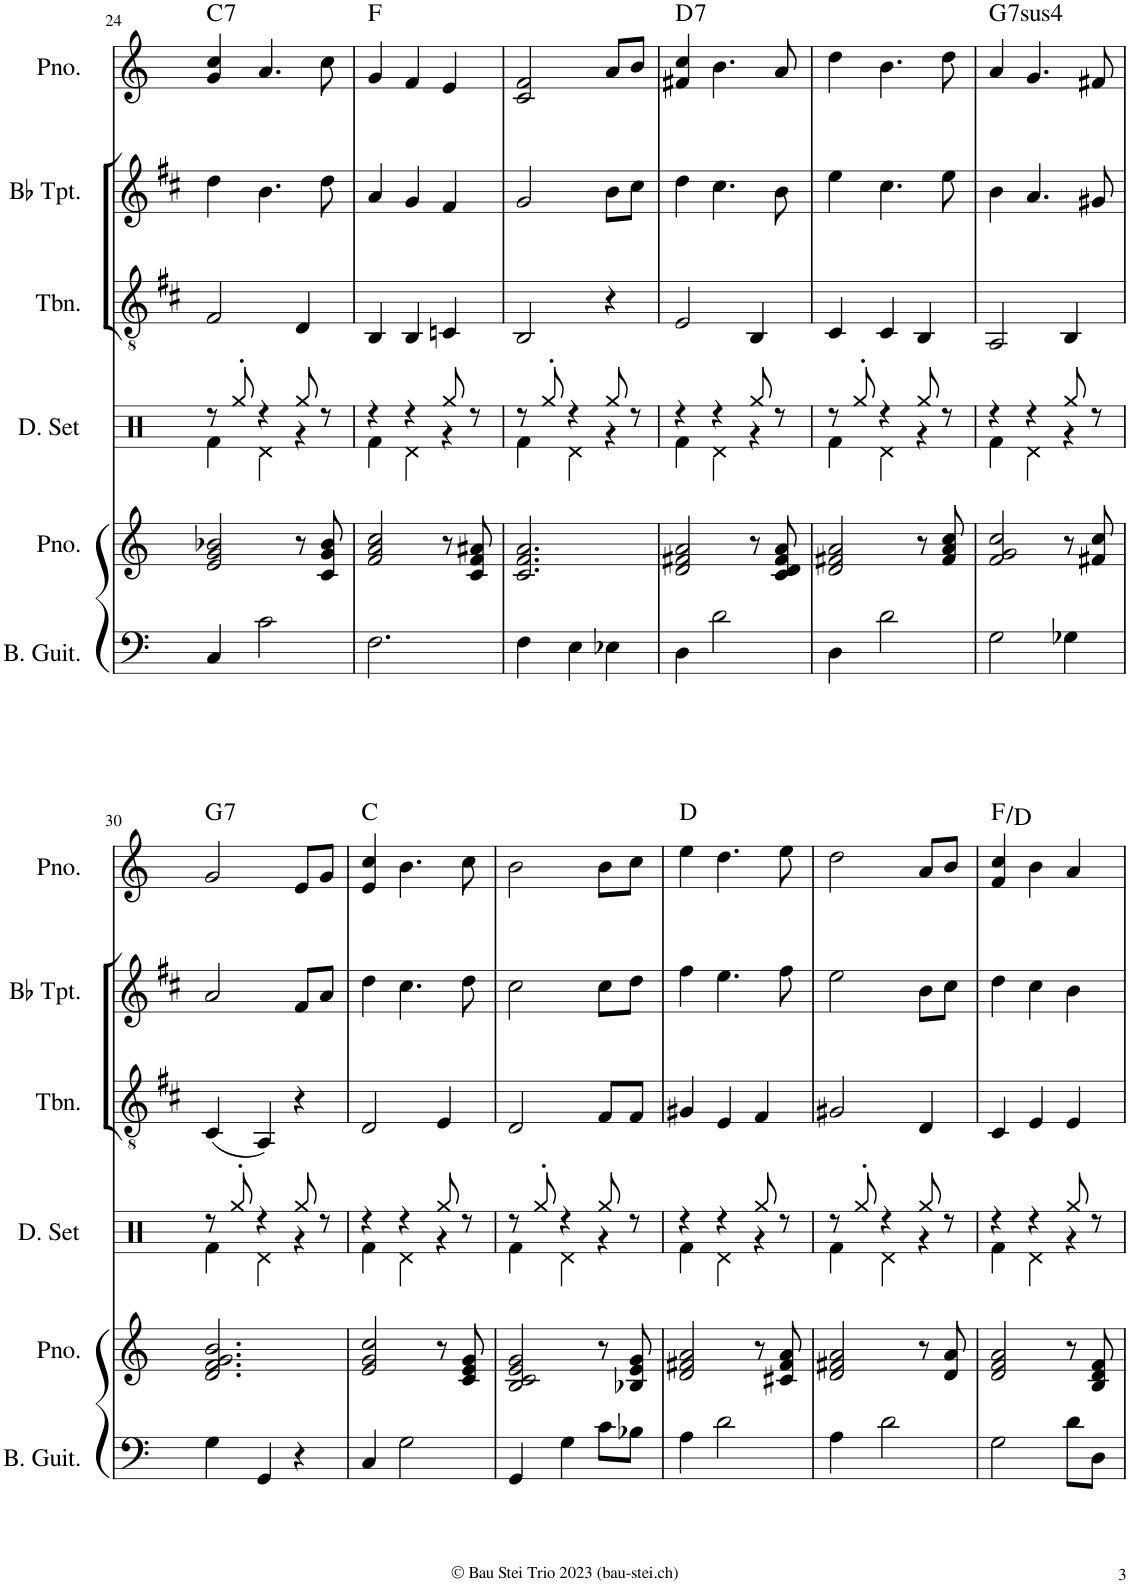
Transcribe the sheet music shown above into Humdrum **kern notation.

**kern	**kern	**kern	**kern	**kern	**kern	**harte
*part6	*part5	*part4	*part3	*part2	*part1	*part1
*staff6	*staff5	*staff4	*staff3	*staff2	*staff1	*
*I"Bass Guitar	*I"Piano	*I"Drumset	*I"Trombone	*I"Bb Trumpet	*I"Piano	*
*I'B. Guit.	*I'Pno.	*I'D. Set	*I'Tbn.	*I'Bb Tpt.	*I'Pno.	*
!!LO:PB:g=z
*clefF4	*clefG2	*clefX	*clefGv2	*clefG2	*clefG2	*
*Trd7c12	*	*	*Trd1c2	*Trd1c2	*	*
*k[]	*k[]	*k[]	*k[f#c#]	*k[f#c#]	*k[]	*
*M3/4	*M3/4	*M3/4	*M3/4	*M3/4	*M3/4	*
=24	=24	=24	=24	=24	=24	=24
*	*	*^	*	*	*	*
!	!	!	!	!	!	!	!LO:H:kt=7
4C/	2e/ 2g/ 2b-X/	8r	4Rf\	2F#/	4dd\	4g/ 4cc/	C:7
.	.	8Rgg'/	.	.	.	.	.
2c\	.	4r	4Rd\	.	4.b\	4.a/	.
.	8r	8Rgg/	4r	4D/	.	.	.
.	8c/ 8g/ 8b-/	8r	.	.	8dd\	8cc\	.
=25	=25	=25	=25	=25	=25	=25	=25
2.F\	2f/ 2a/ 2cc/	4r	4Rf\	4BB/	4a/	4g/	F:maj
.	.	4r	4Rd\	4BB/	4g/	4f/	.
.	8r	8Rgg/	4r	4Cn/	4f#/	4e/	.
.	8c/ 8f/ 8a#X/	8r	.	.	.	.	.
=26	=26	=26	=26	=26	=26	=26	=26
4F\	2.c/ 2.f/ 2.a/	8r	4Rf\	2BB/	2g/	2c/ 2f/	.
.	.	8Rgg'/	.	.	.	.	.
4E\	.	4r	4Rd\	.	.	.	.
4E-X\	.	8Rgg/	4r	4r	8b\L	8a/L	.
.	.	8r	.	.	8cc#\J	8b/J	.
=27	=27	=27	=27	=27	=27	=27	=27
!	!	!	!	!	!	!	!LO:H:kt=7
4D\	2d/ 2f#X/ 2a/	4r	4Rf\	2E/	4dd\	4f#X/ 4cc/	D:7
2d\	.	4r	4Rd\	.	4.cc#\	4.b\	.
.	8r	8Rgg/	4r	4BB/	.	.	.
.	8c/ 8d/ 8f#/ 8a/	8r	.	.	8b\	8a/	.
=28	=28	=28	=28	=28	=28	=28	=28
4D\	2d/ 2f#X/ 2a/	8r	4Rf\	4C#/	4ee\	4dd\	.
.	.	8Rgg'/	.	.	.	.	.
2d\	.	4r	4Rd\	4C#/	4.cc#\	4.b\	.
.	8r	8Rgg/	4r	4BB/	.	.	.
.	8f#/ 8a/ 8cc/	8r	.	.	8ee\	8dd\	.
=29	=29	=29	=29	=29	=29	=29	=29
!	!	!	!	!	!	!	!LO:H:kt=74
2G\	2f/ 2g/ 2cc/	4r	4Rf\	2AA/	4b\	4a/	G:sus4(7)
.	.	4r	4Rd\	.	4.a/	4.g/	.
4G-X\	8r	8Rgg/	4r	4BB/	.	.	.
.	8f#X/ 8cc/	8r	.	.	8g#X/	8f#X/	.
!!LO:LB:g=z
=30	=30	=30	=30	=30	=30	=30	=30
!	!	!	!	!	!	!	!LO:H:kt=7
4G\	2.d/ 2.f/ 2.g/ 2.b/	8r	4Rf\	(4C#/	2a/	2g/	G:7
.	.	8Rgg'/	.	.	.	.	.
4GG/	.	4r	4Rd\	4AA/)	.	.	.
4r	.	8Rgg/	4r	4r	8f#/L	8e/L	.
.	.	8r	.	.	8a/J	8g/J	.
=31	=31	=31	=31	=31	=31	=31	=31
4C/	2e/ 2g/ 2cc/	4r	4Rf\	2D/	4dd\	4e/ 4cc/	C:maj
2G\	.	4r	4Rd\	.	4.cc#\	4.b\	.
.	8r	8Rgg/	4r	4E/	.	.	.
.	8c/ 8e/ 8g/	8r	.	.	8dd\	8cc\	.
=32	=32	=32	=32	=32	=32	=32	=32
4GG/	2B/ 2c/ 2e/ 2g/	8r	4Rf\	2D/	2cc#\	2b\	.
.	.	8Rgg'/	.	.	.	.	.
4G\	.	4r	4Rd\	.	.	.	.
8c\L	8r	8Rgg/	4r	8F#/L	8cc#\L	8b\L	.
8B-X\J	8B-X/ 8e/ 8g/	8r	.	8F#/J	8dd\J	8cc\J	.
=33	=33	=33	=33	=33	=33	=33	=33
4A\	2d/ 2f#X/ 2a/	4r	4Rf\	4G#X/	4ff#\	4ee\	D:maj
2d\	.	4r	4Rd\	4E/	4.ee\	4.dd\	.
.	8r	8Rgg/	4r	4F#/	.	.	.
.	8c#X/ 8f#/ 8a/	8r	.	.	8ff#\	8ee\	.
=34	=34	=34	=34	=34	=34	=34	=34
4A\	2d/ 2f#X/ 2a/	8r	4Rf\	2G#X/	2ee\	2dd\	.
.	.	8Rgg'/	.	.	.	.	.
2d\	.	4r	4Rd\	.	.	.	.
.	8r	8Rgg/	4r	4D/	8b\L	8a/L	.
.	8d/ 8a/	8r	.	.	8cc#\J	8b/J	.
=35	=35	=35	=35	=35	=35	=35	=35
2G\	2d/ 2f/ 2a/	4r	4Rf\	4C#/	4dd\	4f/ 4cc/	F:maj/6
.	.	4r	4Rd\	4E/	4cc#\	4b\	.
8d\L	8r	8Rgg/	4r	4E/	4b\	4a/	.
8D\J	8B/ 8d/ 8f/	8r	.	.	.	.	.
*	*	*v	*v	*	*	*	*
=	=	=	=	=	=	=
*-	*-	*-	*-	*-	*-	*-
